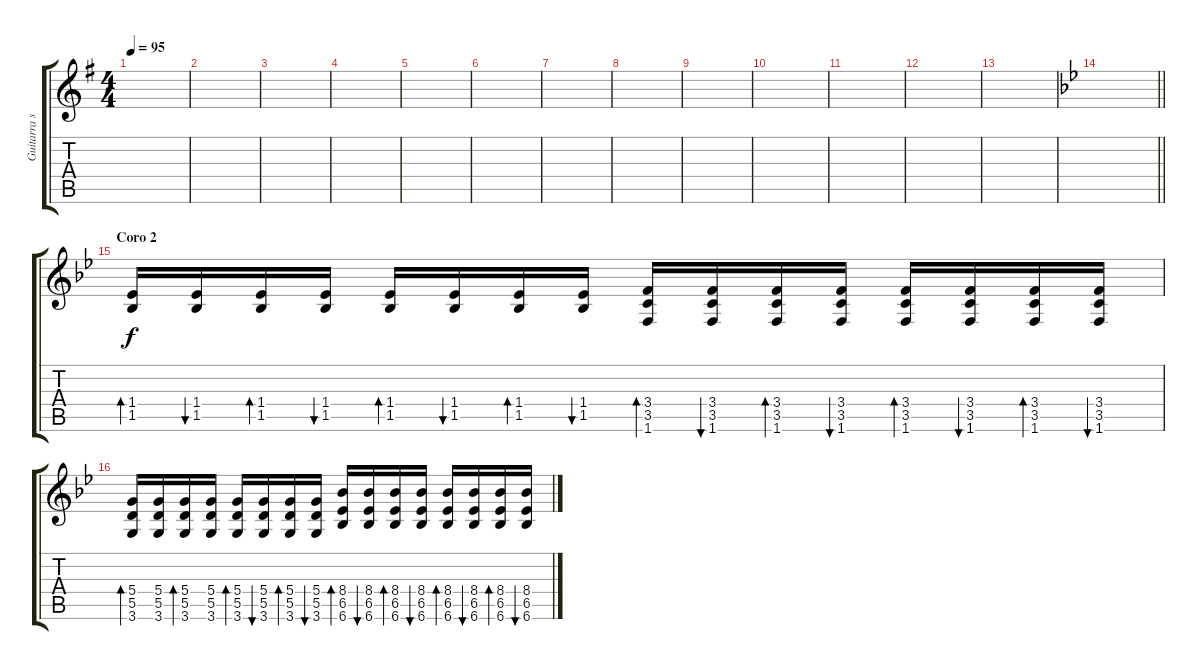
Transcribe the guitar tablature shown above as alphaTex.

\track ("Guitarra sobrepuesta (extra)" "Guitarra s") {instrument overdrivenguitar}
\staff {score tabs}
\tuning (E4 B3 G3 D3 A2 E2) {hide}
\ts (4 4)
\tempo 95
\clef g2
\ks g
|
|
|
|
|
|
|
|
|
|
|
|
|
\barLineRight lightlight
\ks bb
|
\section ("" "Coro 2")
(1.4 1.5).16{bd 60 dy f} (1.4 1.5).16{bu 60} (1.4 1.5).16{bd 60} (1.4 1.5).16{bu 60} (1.4 1.5).16{bd 60} (1.4 1.5).16{bu 60} (1.4 1.5).16{bd 60} (1.4 1.5).16{bu 60} (3.4 3.5 1.6).16{bd 60} (3.4 3.5 1.6).16{bu 60} (3.4 3.5 1.6).16{bd 60} (3.4 3.5 1.6).16{bu 60} (3.4 3.5 1.6).16{bd 60} (3.4 3.5 1.6).16{bu 60} (3.4 3.5 1.6).16{bd 60} (3.4 3.5 1.6).16{bu 60} |
(5.4 5.5 3.6).16{bd 60} (5.4 5.5 3.6).16 (5.4 5.5 3.6).16{bd 60} (5.4 5.5 3.6).16 (5.4 5.5 3.6).16{bd 60} (5.4 5.5 3.6).16{bu 60} (5.4 5.5 3.6).16{bd 60} (5.4 5.5 3.6).16{bu 60} (8.4 6.5 6.6).16{bd 60} (8.4 6.5 6.6).16{bu 60} (8.4 6.5 6.6).16{bd 60} (8.4 6.5 6.6).16{bu 60} (8.4 6.5 6.6).16{bd 60} (8.4 6.5 6.6).16{bu 60} (8.4 6.5 6.6).16{bd 60} (8.4 6.5 6.6).16{bu 60}
